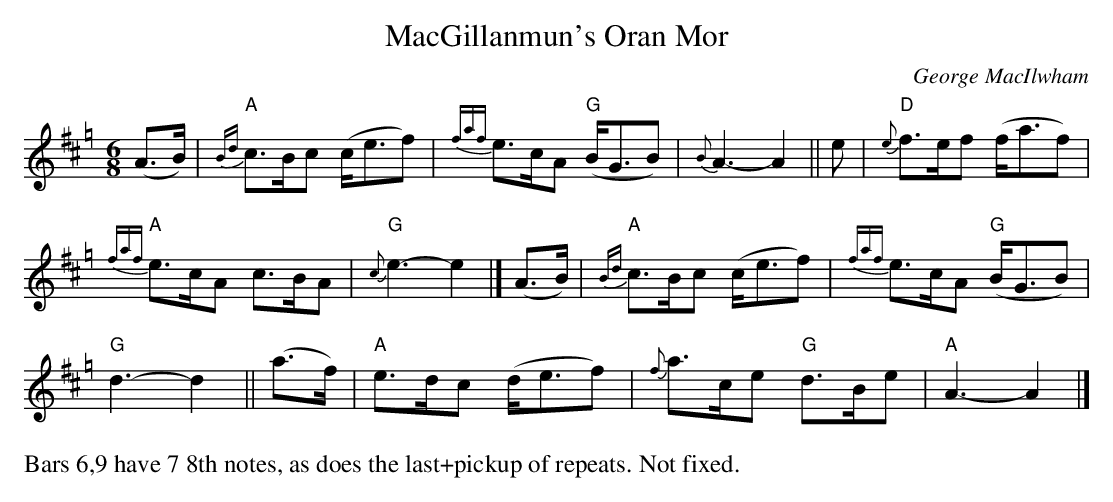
X:1
T: MacGillanmun's Oran Mor
C: George MacIlwham
M: 6/8
L: 1/8
K: Amix=g
(A>B) |\
"A"{Bd}c>Bc (c<ef) | {faf}e>cA "G"(B<GB) | {B}A3- A2 || e | "D"{e}f>ef (f<af) |
"A"{faf}e>cA c>BA | "G"{c}e3- e2 |] (A>B) | "A"{Bd}c>Bc (c<ef) | {faf}e>cA "G"(B<GB) |
"G"d3- d2 || (a>f) | "A"e>dc (d<ef) | {f}a>ce "G"d>Be | "A"A3- A2 |]
